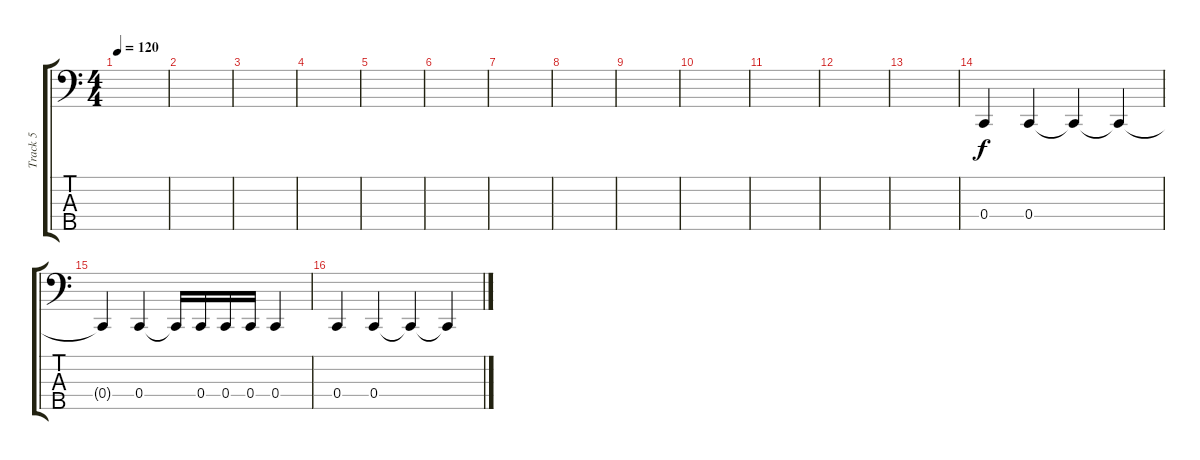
\track ("Track 5" "Track 5") {instrument electricbasspick}
\staff {score tabs}
\tuning (F2 C2 G1 C1 A0) {hide}
\ts (4 4)
\tempo 120
\clef f4
\ks c
|
|
|
|
|
|
|
|
|
|
|
|
|
0.4.4 0.4.4 0.4{t}.4 0.4{t}.4 |
0.4{t}.4 0.4.4 0.4{t}.16 0.4.16 0.4.16 0.4.16 0.4.4 |
0.4.4 0.4.4 0.4{t}.4 0.4{t}.4
